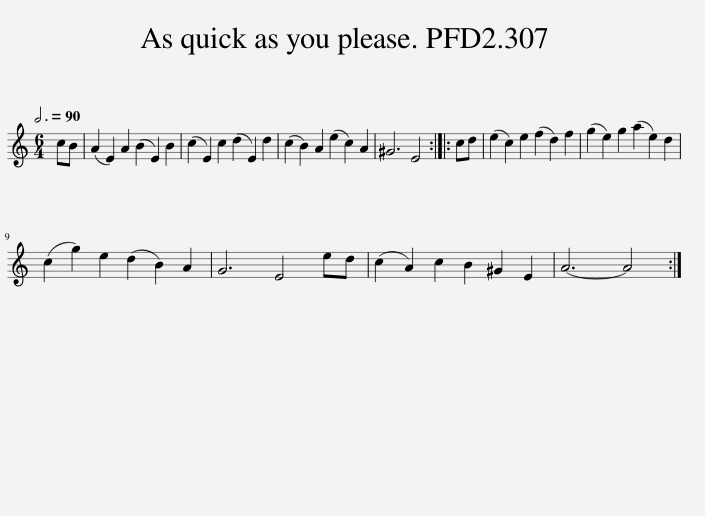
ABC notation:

X:1
L:1/8
Q:3/4=90
M:6/4
I:linebreak $
K:C
V:1 treble
V:1
 cB | (A2 E2) A2 (B2 E2) B2 | (c2 E2) c2 (d2 E2) d2 | (c2 B2) A2 (e2 c2) A2 | ^G6 E4 :: %5
 cd | (e2 c2) e2 (f2 d2) f2 | (g2 e2) g2 (a2 e2) d2 |$ (c2 g2) e2 (d2 B2) A2 | G6 E4 ed | %10
 (c2 A2) c2 B2 ^G2 E2 | A6- A4 :| %12
